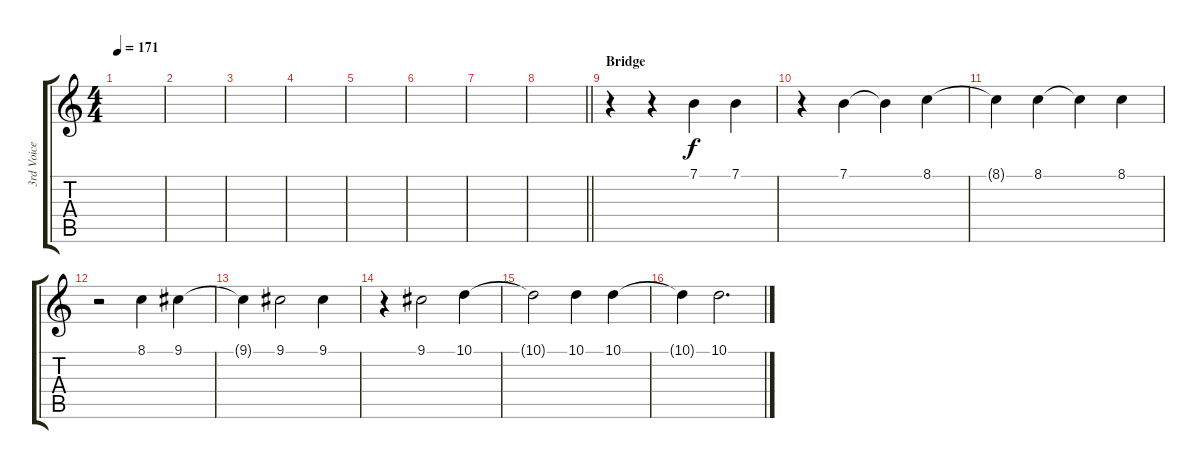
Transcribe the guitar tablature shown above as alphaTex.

\track ("3rd Voice" "3rd Voice") {instrument baritonesax}
\staff {score tabs}
\tuning (E4 B3 G3 D3 A2 E2) {hide}
\ts (4 4)
\tempo 171
\clef g2
\ks c
|
|
|
|
|
|
|
\barLineRight lightlight
|
\section ("" "Bridge")
r.4 r.4 7.1.4 7.1.4 |
r.4 7.1.4 7.1{t}.4 8.1.4 |
8.1{t}.4 8.1.4 8.1{t}.4 8.1.4 |
r.2 8.1.4 9.1.4 |
9.1{t}.4 9.1.2 9.1.4 |
r.4 9.1.2 10.1.4 |
10.1{t}.2 10.1.4 10.1.4 |
10.1{t}.4 10.1.2{d}
